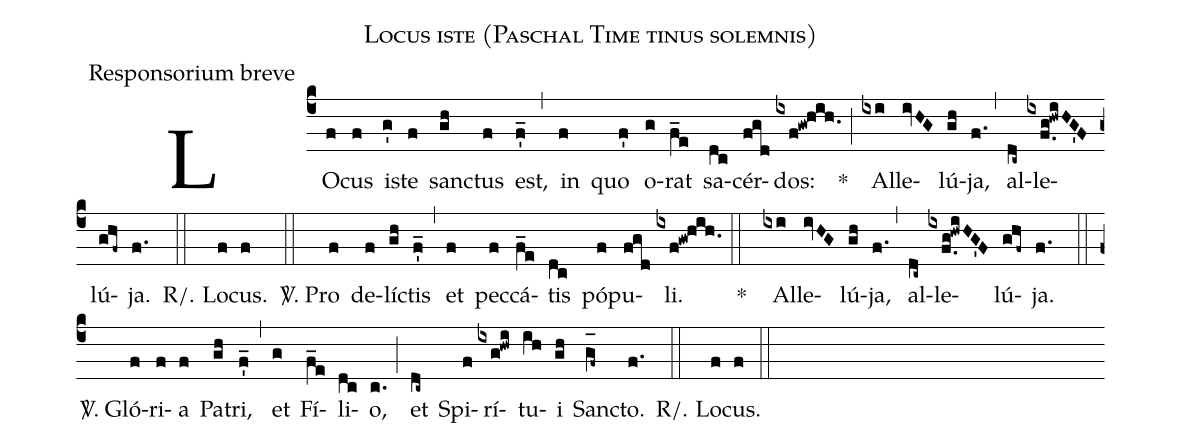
name:Locus iste (Paschal Time tinus solemnis);
office-part:Responsorium breve;
%%
(c4) LO(f)cus(f) i(g')ste(f) san(gh)ctus(f) est,(f'_) (,) in(f) quo(f') o(g)rat(f_e) sa(dc)cér(fgd)dos:(ixf!gw!hih.) *(;) Al(ixi)le(ivHG)lú(gh){ja},(f.) (,) al(dc~)le(ixf.g!hwiHG'F)lú(ghf~){ja}.(f.) (::)
R/. Lo(f)cus.(f) (::)
<sp>V/</sp>. Pro(f) de(f)lí(gh)ctis(f'_) (,) et(f) pec(f)cá(f_e)tis(dc) pó(f)pu(fgd)li.(ixf!gw!hih.) (::)
*() Al(ixi)le(ivHG)lú(gh){ja},(f.) (,) al(dc~)le(ixf.g!hwiHG'F)lú(ghf~){ja}.(f.) (::)
<sp>V/</sp>. Gló(f)ri(f)a(f) Pa(gh)tri,(f'_) (,) et(g) Fí(f_e)li(dc)o,(c.) (;) et(dc~) Spi(f)rí(ixg!hwi)tu(ih)i(gh) San(g_[oh:h]f~)cto.(f.) (::)
R/. Lo(f)cus.(f) (::)
